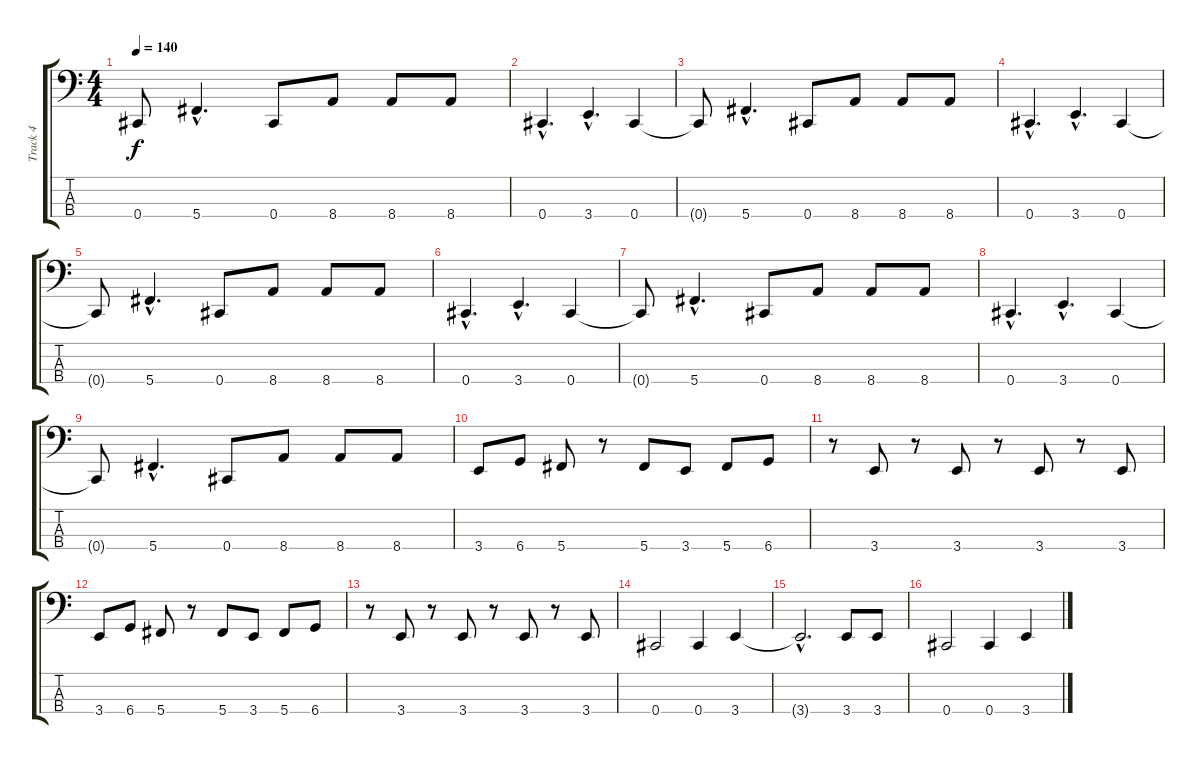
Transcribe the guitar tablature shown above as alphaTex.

\track ("Track 4" "Track 4") {instrument electricbassfinger}
\staff {score tabs}
\tuning (Gb2 Db2 Ab1 Db1) {hide}
\ts (4 4)
\tempo 140
\clef f4
\ks c
0.4{t}.8{dy f} 5.4{hac}.4{d} 0.4.8 8.4.8 8.4.8 8.4.8 |
0.4{hac}.4{d} 3.4{hac}.4{d} 0.4.4 |
0.4{t}.8 5.4{hac}.4{d} 0.4.8 8.4.8 8.4.8 8.4.8 |
0.4{hac}.4{d} 3.4{hac}.4{d} 0.4.4 |
0.4{t}.8 5.4{hac}.4{d} 0.4.8 8.4.8 8.4.8 8.4.8 |
0.4{hac}.4{d} 3.4{hac}.4{d} 0.4.4 |
0.4{t}.8 5.4{hac}.4{d} 0.4.8 8.4.8 8.4.8 8.4.8 |
0.4{hac}.4{d} 3.4{hac}.4{d} 0.4.4 |
0.4{t}.8 5.4{hac}.4{d} 0.4.8 8.4.8 8.4.8 8.4.8 |
3.4.8 6.4.8 5.4.8 r.8 5.4.8 3.4.8 5.4.8 6.4.8 |
r.8 3.4.8 r.8 3.4.8 r.8 3.4.8 r.8 3.4.8 |
3.4.8 6.4.8 5.4.8 r.8 5.4.8 3.4.8 5.4.8 6.4.8 |
r.8 3.4.8 r.8 3.4.8 r.8 3.4.8 r.8 3.4.8 |
0.4.2 0.4.4 3.4.4 |
3.4{hac t}.2{d} 3.4.8 3.4.8 |
0.4.2 0.4.4 3.4.4
